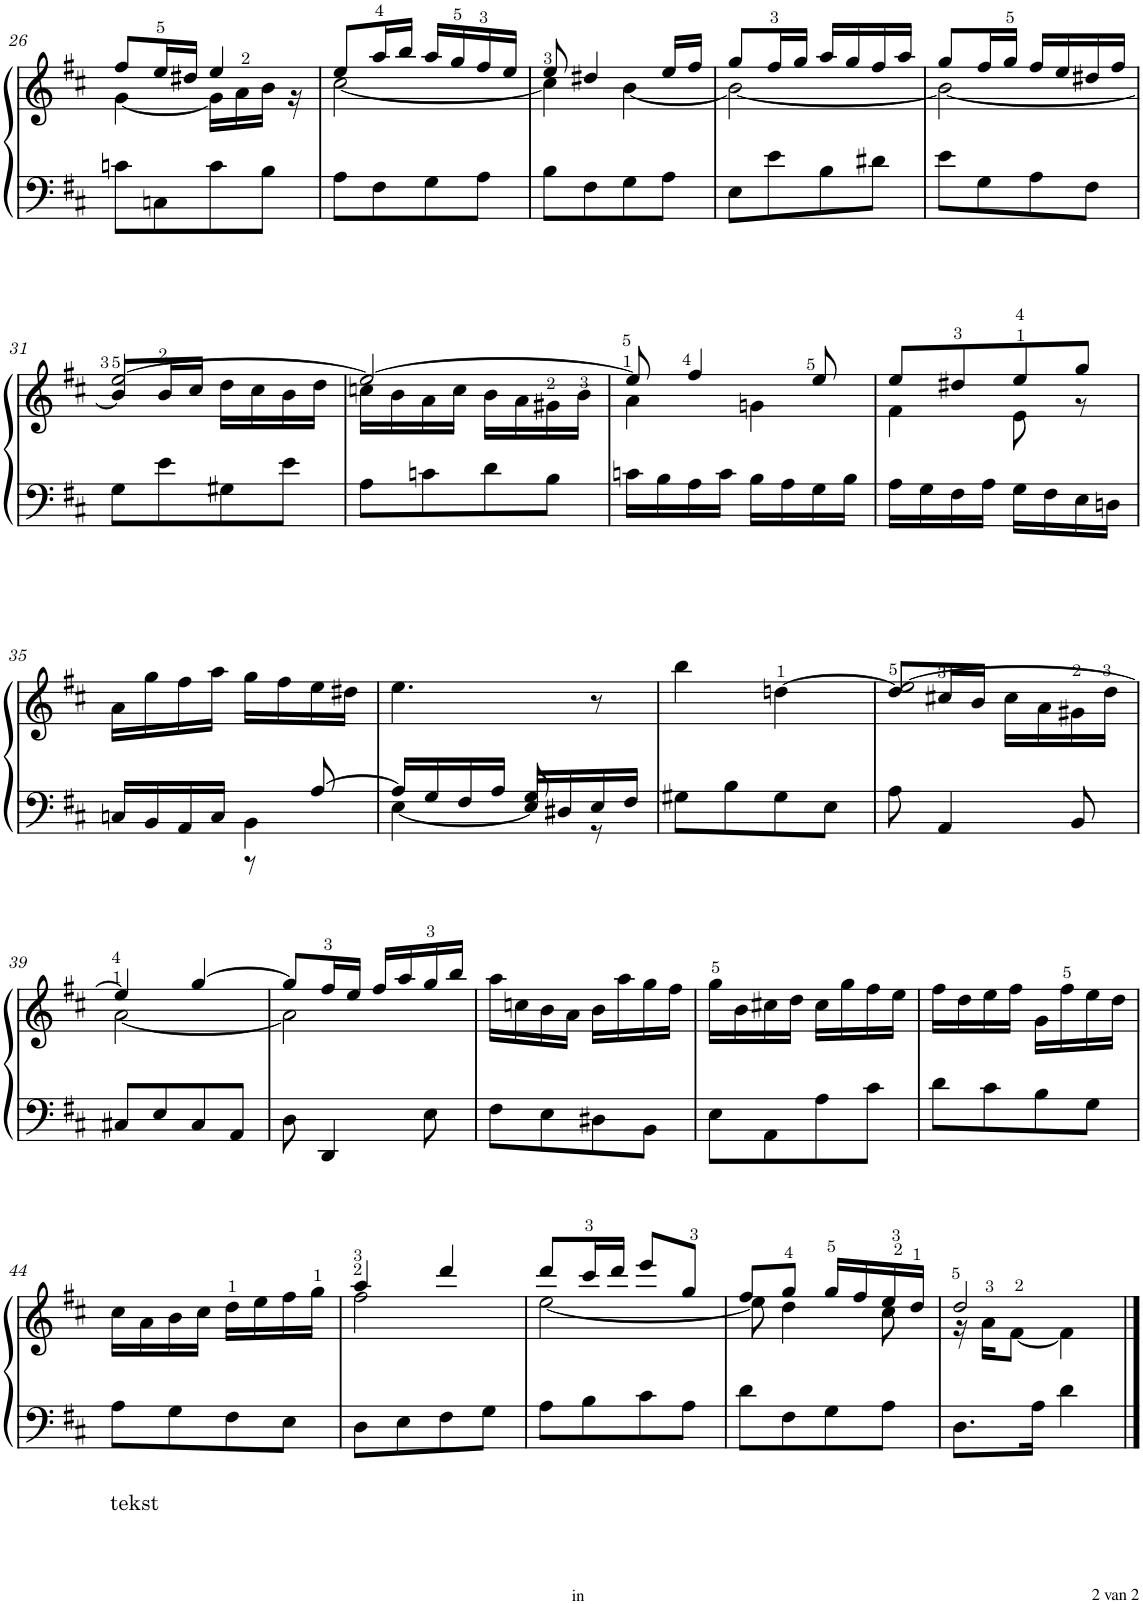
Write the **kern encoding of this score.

**kern	**kern
*part1	*part1
*staff2	*staff1
*I"Klavír	*
*I'Klv.	*
!!LO:PB:g=z
*clefF4	*clefG2
*k[f#c#]	*k[f#c#]
*M2/4	*M2/4
=26	=26
*	*^
8cn\L	8ff#/L	[4g\
8Cn\	16ee/L	.
.	16dd#X/JJ	.
8c\	4ee/	16g\LL]
.	.	16a\
8B\J	.	16b\JJ
.	.	16r
=27	=27	=27
8A\L	8ee/L	[2cc#\
8F#\	16aa/L	.
.	16bb/JJ	.
8G\	16aa/LL	.
.	16gg/	.
8A\J	16ff#/	.
.	16ee/JJ	.
=28	=28	=28
8B\L	8ee/	4cc#\]
8F#\	4dd#X/	.
8G\	.	[4b\
8A\J	16ee/LL	.
.	16ff#/JJ	.
=29	=29	=29
8E\L	8gg/L	2b\_
8e\	16ff#/L	.
.	16gg/JJ	.
8B\	16aa/LL	.
.	16gg/	.
8d#X\J	16ff#/	.
.	16aa/JJ	.
=30	=30	=30
8e\L	8gg/L	2b\_
8G\	16ff#/L	.
.	16gg/JJ	.
8A\	16ff#/LL	.
.	16ee/	.
8F#\J	16dd#X/	.
.	16ff#/JJ	.
!!LO:LB:g=z	!!
=31	=31	=31
8G\L	8b/L]	[2ee/
8e\	16b/L	.
.	16cc#/JJ	.
8G#X\	16dd\LL	.
.	16cc#\	.
8e\J	16b\	.
.	16dd\JJ	.
=32	=32	=32
8A\L	16ccn\LL	2ee/_
.	16b\	.
8cn\	16a\	.
.	16cc\JJ	.
8d\	16b\LL	.
.	16a\	.
8B\J	16g#X\	.
.	16b\JJ	.
=33	=33	=33
16cn\LL	8ee/]	4a\
16B\	.	.
16A\	4ff#/	.
16c\JJ	.	.
16B\LL	.	4gn\
16A\	.	.
16G\	8ee/	.
16B\JJ	.	.
=34	=34	=34
16A\LL	8ee/L	4f#\
16G\	.	.
16F#\	8dd#X/	.
16A\JJ	.	.
16G\LL	8ee/	8e\
16F#\	.	.
16E\	8gg/J	8r
16Dn\JJ	.	.
*	*v	*v
!!LO:LB:g=z
=35	=35
*^	*
16Cn/LL	4ryy	16a\LL
16BB/	.	16gg\
16AA/	.	16ff#\
16C/JJ	.	16aa\JJ
4BB\	8r	16gg\LL
.	.	16ff#\
.	[8A/	16ee\
.	.	16dd#X\JJ
=36	=36	=36
16A/LL]	[4E\	4.ee\
16G/	.	.
16F#/	.	.
16A/JJ	.	.
16E/LL]	8G/	.
16D#X/	.	.
16E/	8r	8r
16F#/JJ	.	.
*v	*v	*
=37	=37
8G#X\L	4bb\
8B\	.
8G#\	[4ddn\
8E\J	.
=38	=38
*	*^
8A\	8dd/L]	[2ee/
4AA/	16cc#X/L	.
.	16b/JJ	.
.	16cc#\LL	.
.	16a\	.
8BB/	16g#X\	.
.	16dd\JJ	.
!!LO:LB:g=z	!!
=39	=39	=39
8C#X/L	[2a\	4ee/]
8E/	.	.
8C#/	.	[4gg/
8AA/J	.	.
=40	=40	=40
8D\	8gg/L]	2a\]
4DD/	16ff#/L	.
.	16ee/JJ	.
.	16ff#/LL	.
.	16aa/	.
8E\	16gg/	.
.	16bb/JJ	.
*	*v	*v
=41	=41
8F#\L	16aa\LL
.	16ccn\
8E\	16b\
.	16a\JJ
8D#X\	16b\LL
.	16aa\
8BB\J	16gg\
.	16ff#\JJ
=42	=42
8E\L	16gg\LL
.	16b\
8AA\	16cc#X\
.	16dd\JJ
8A\	16cc#\LL
.	16gg\
8c#\J	16ff#\
.	16ee\JJ
=43	=43
8d\L	16ff#\LL
.	16dd\
8c#\	16ee\
.	16ff#\JJ
8B\	16g\LL
.	16ff#\
8G\J	16ee\
.	16dd\JJ
!!LO:LB:g=z
=44	=44
!LO:TX:b:t=tekst	!
8A\L	16cc#\LL
.	16a\
8G\	16b\
.	16cc#\JJ
8F#\	16dd\LL
.	16ee\
8E\J	16ff#\
.	16gg\JJ
=45	=45
*	*^
8D\L	2ff#\	4aa/
8E\	.	.
8F#\	.	4ddd/
8G\J	.	.
=46	=46	=46
8A\L	8ddd/L	[2ee\
8B\	16ccc#/L	.
.	16ddd/JJ	.
8c#\	8eee/L	.
8A\J	8gg/J	.
=47	=47	=47
8d\L	8ff#/L	8ee\]
8F#\	8gg/J	4dd\
8G\	16gg/LL	.
.	16ff#/	.
8A\J	16ee/	8cc#\
.	16dd/JJ	.
=48	=48	=48
8.D\L	2dd/	16r
.	.	16a\KL
.	.	[8f#\J
16A\Jk	.	.
4d\	.	4f#\]
*	*v	*v
==	==
*-	*-
